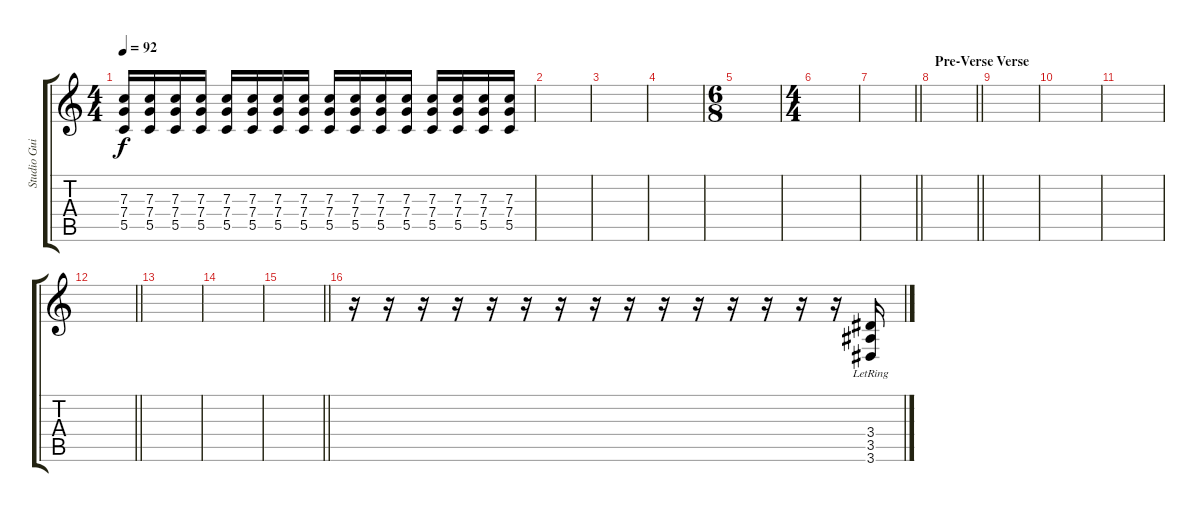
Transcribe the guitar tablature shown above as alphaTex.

\track ("Studio Guitar II" "Studio Gui") {solo instrument distortionguitar}
\staff {score tabs}
\tuning (D4 A3 F3 C3 G2 C2) {hide}
\ts (4 4)
\tempo 92
\clef g2
\ks c
(7.3 7.4 5.5).16{dy f} (7.3 7.4 5.5).16 (7.3 7.4 5.5).16 (7.3 7.4 5.5).16 (7.3 7.4 5.5).16 (7.3 7.4 5.5).16 (7.3 7.4 5.5).16 (7.3 7.4 5.5).16 (7.3 7.4 5.5).16 (7.3 7.4 5.5).16 (7.3 7.4 5.5).16 (7.3 7.4 5.5).16 (7.3 7.4 5.5).16 (7.3 7.4 5.5).16 (7.3 7.4 5.5).16 (7.3 7.4 5.5).16 |
|
|
|
\ts (6 8)
|
\ts (4 4)
|
\barLineRight lightlight
|
\section ("" "Pre-Verse")
\barLineRight lightlight
|
\section ("" "Verse")
|
|
|
\barLineRight lightlight
|
|
|
\barLineRight lightlight
|
r.16 r.16 r.16 r.16 r.16 r.16 r.16 r.16 r.16 r.16 r.16 r.16 r.16 r.16 r.16 (3.4{lr} 3.5 3.6).16
